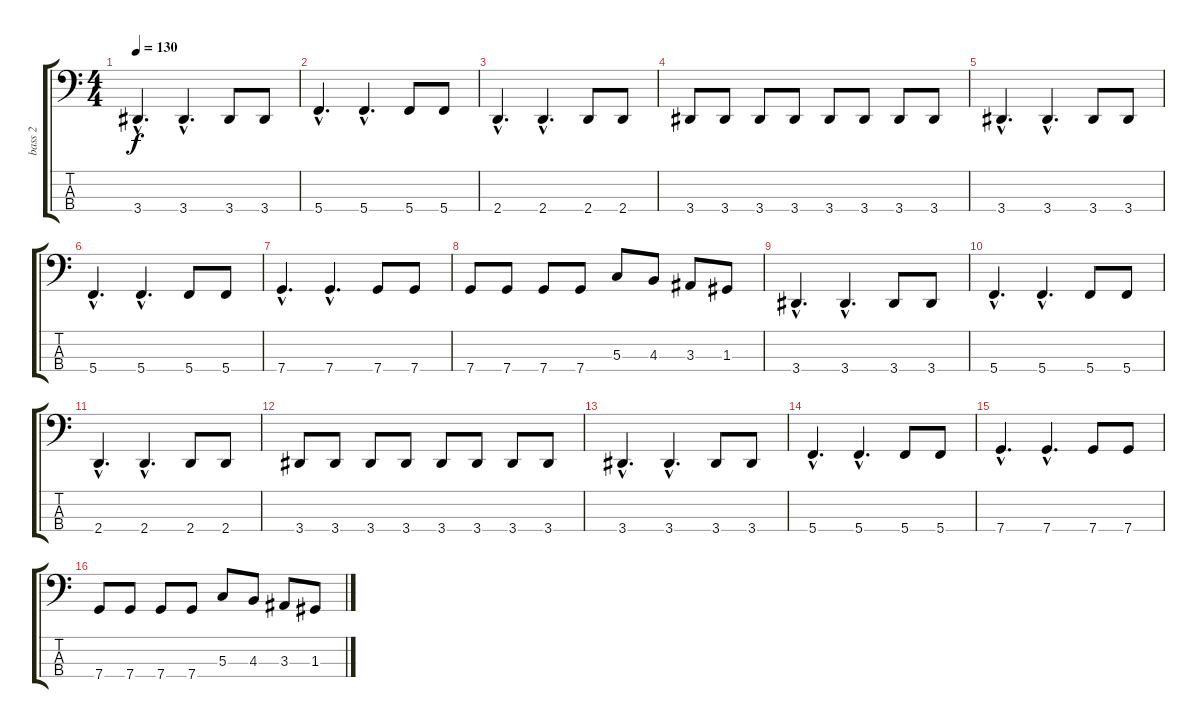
\track ("bass 2" "bass 2") {instrument electricbasspick}
\staff {score tabs}
\tuning (F2 C2 G1 C1) {hide}
\ts (4 4)
\tempo 130
\clef f4
\ks c
3.4{hac}.4{d dy f} 3.4{hac}.4{d} 3.4.8 3.4.8 |
5.4{hac}.4{d} 5.4{hac}.4{d} 5.4.8 5.4.8 |
2.4{hac}.4{d} 2.4{hac}.4{d} 2.4.8 2.4.8 |
3.4.8 3.4.8 3.4.8 3.4.8 3.4.8 3.4.8 3.4.8 3.4.8 |
3.4{hac}.4{d} 3.4{hac}.4{d} 3.4.8 3.4.8 |
5.4{hac}.4{d} 5.4{hac}.4{d} 5.4.8 5.4.8 |
7.4{hac}.4{d} 7.4{hac}.4{d} 7.4.8 7.4.8 |
7.4.8 7.4.8 7.4.8 7.4.8 5.3.8 4.3.8 3.3.8 1.3.8 |
3.4{hac}.4{d} 3.4{hac}.4{d} 3.4.8 3.4.8 |
5.4{hac}.4{d} 5.4{hac}.4{d} 5.4.8 5.4.8 |
2.4{hac}.4{d} 2.4{hac}.4{d} 2.4.8 2.4.8 |
3.4.8 3.4.8 3.4.8 3.4.8 3.4.8 3.4.8 3.4.8 3.4.8 |
3.4{hac}.4{d} 3.4{hac}.4{d} 3.4.8 3.4.8 |
5.4{hac}.4{d} 5.4{hac}.4{d} 5.4.8 5.4.8 |
7.4{hac}.4{d} 7.4{hac}.4{d} 7.4.8 7.4.8 |
7.4.8 7.4.8 7.4.8 7.4.8 5.3.8 4.3.8 3.3.8 1.3.8
